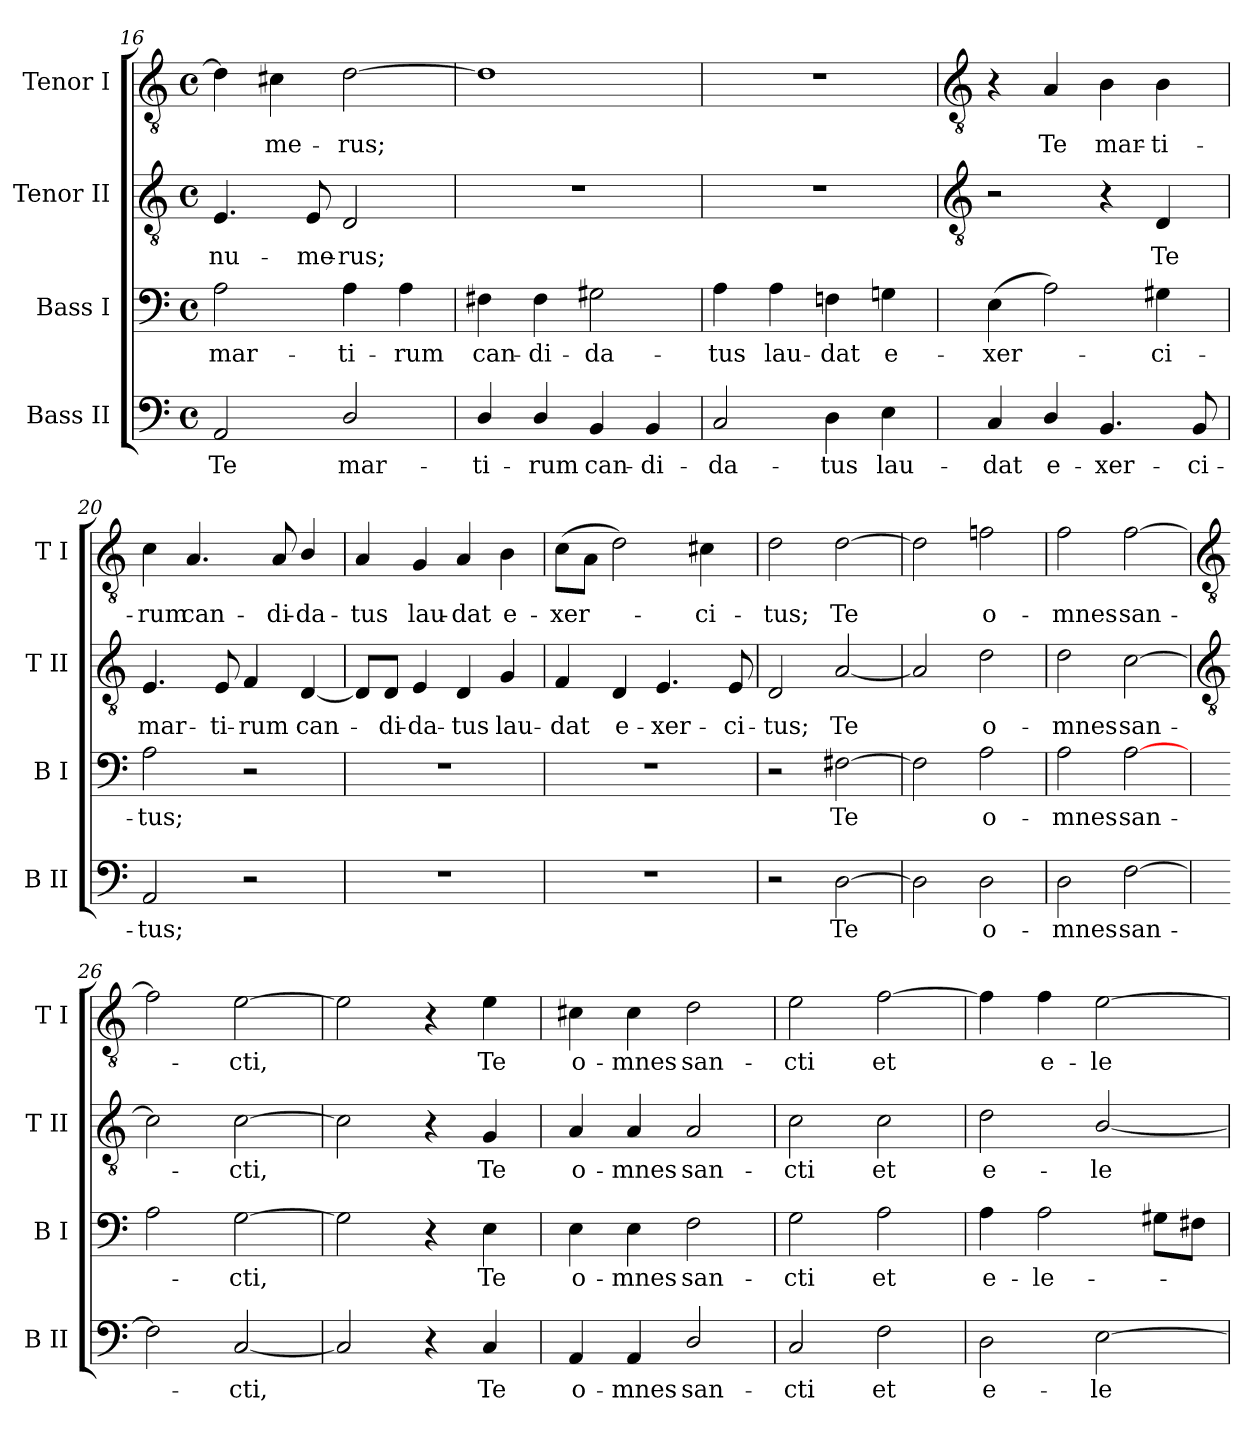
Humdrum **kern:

**kern	**text	**kern	**text	**kern	**text	**kern	**text
*part4	*part4	*part3	*part3	*part2	*part2	*part1	*part1
*staff4	*staff4	*staff3	*staff3	*staff2	*staff2	*staff1	*staff1
*I"Bass II	*	*I"Bass I	*	*I"Tenor II	*	*I"Tenor I	*
*I'B II	*	*I'B I	*	*I'T II	*	*I'T I	*
*clefF4	*	*clefF4	*	*clefGv2	*	*clefGv2	*
*k[]	*	*k[]	*	*k[]	*	*k[]	*
*C:	*	*C:	*	*C:	*	*C:	*
*M4/4	*	*M4/4	*	*M4/4	*	*M4/4	*
*met(c)	*	*met(c)	*	*met(c)	*	*met(c)	*
=16	=16	=16	=16	=16	=16	=16	=16
!	!LO:LY:b	!	!LO:LY:b	!	!LO:LY:b	!	!
2AA	Te	2A	mar-	4.E	nu-	4d]	.
!	!	!	!	!	!	!	!LO:LY:b
.	.	.	.	.	.	4c#X	me-
!	!	!	!	!	!LO:LY:b	!	!
.	.	.	.	8E	-me-	.	.
!	!LO:LY:b	!	!LO:LY:b	!	!LO:LY:b	!	!LO:LY:b
2D/	mar-	4A	-ti-	2D	-rus;	[2d	-rus;
!	!	!	!LO:LY:b	!	!	!	!
.	.	4A	-rum	.	.	.	.
=17	=17	=17	=17	=17	=17	=17	=17
!	!LO:LY:b	!	!LO:LY:b	!	!	!	!
4D/	-ti-	4F#X	can-	1r	.	1d]	.
!	!LO:LY:b	!	!LO:LY:b	!	!	!	!
4D/	-rum	4F#	-di-	.	.	.	.
!	!LO:LY:b	!	!LO:LY:b	!	!	!	!
4BB	can-	2G#X	-da-	.	.	.	.
!	!LO:LY:b	!	!	!	!	!	!
4BB	-di-	.	.	.	.	.	.
=18	=18	=18	=18	=18	=18	=18	=18
!	!LO:LY:b	!	!LO:LY:b	!	!	!	!
2C	-da-	4A	-tus	1r	.	1r	.
!	!	!	!LO:LY:b	!	!	!	!
.	.	4A	lau-	.	.	.	.
!	!LO:LY:b	!	!LO:LY:b	!	!	!	!
4D	-tus	4Fn	-dat	.	.	.	.
!	!LO:LY:b	!	!LO:LY:b	!	!	!	!
4E	lau-	4Gn	e-	.	.	.	.
!!LO:LB:g=z
=19	=19	=19	=19	=19	=19	=19	=19
*	*	*	*	*clefGv2	*	*clefGv2	*
!	!LO:LY:b	!	!LO:LY:b	!	!	!	!
4C	-dat	(>4E	-xer-	2r	.	4r	.
!	!LO:LY:b	!	!	!	!	!	!LO:LY:b
4D/	e-	2A)	.	.	.	4A	Te
!	!LO:LY:b	!	!	!	!	!	!LO:LY:b
4.BB	-xer-	.	.	4r	.	4B	mar-
!	!	!	!LO:LY:b	!	!LO:LY:b	!	!LO:LY:b
.	.	4G#X	ci-	4D	Te	4B	-ti-
!	!LO:LY:b	!	!	!	!	!	!
8BB	-ci-	.	.	.	.	.	.
=20	=20	=20	=20	=20	=20	=20	=20
!	!LO:LY:b	!	!LO:LY:b	!	!LO:LY:b	!	!LO:LY:b
2AA	-tus;	2A	-tus;	4.E	mar-	4c	-rum
!	!	!	!	!	!	!	!LO:LY:b
.	.	.	.	.	.	4.A	can-
!	!	!	!	!	!LO:LY:b	!	!
.	.	.	.	8E	-ti-	.	.
!	!	!	!	!	!LO:LY:b	!	!
2r	.	2r	.	4F	-rum	.	.
!	!	!	!	!	!	!	!LO:LY:b
.	.	.	.	.	.	8A	-di-
!	!	!	!	!	!LO:LY:b	!	!LO:LY:b
.	.	.	.	[4D	can-	4B/	-da-
=21	=21	=21	=21	=21	=21	=21	=21
!	!	!	!	!	!	!	!LO:LY:b
1r	.	1r	.	8D/L]	.	4A	-tus
!	!	!	!	!	!LO:LY:b	!	!
.	.	.	.	8D/J	di-	.	.
!	!	!	!	!	!LO:LY:b	!	!LO:LY:b
.	.	.	.	4E	-da-	4G	lau-
!	!	!	!	!	!LO:LY:b	!	!LO:LY:b
.	.	.	.	4D	-tus	4A	-dat
!	!	!	!	!	!LO:LY:b	!	!LO:LY:b
.	.	.	.	4G	lau-	4B	e-
=22	=22	=22	=22	=22	=22	=22	=22
!	!	!	!	!	!LO:LY:b	!	!LO:LY:b
1r	.	1r	.	4F	-dat	(>8cL	-xer-
.	.	.	.	.	.	8AJ	.
!	!	!	!	!	!LO:LY:b	!	!
.	.	.	.	4D	e-	2d)	.
!	!	!	!	!	!LO:LY:b	!	!
.	.	.	.	4.E	-xer-	.	.
!	!	!	!	!	!	!	!LO:LY:b
.	.	.	.	.	.	4c#X	ci-
!	!	!	!	!	!LO:LY:b	!	!
.	.	.	.	8E	-ci-	.	.
=23	=23	=23	=23	=23	=23	=23	=23
!	!	!	!	!	!LO:LY:b	!	!LO:LY:b
2r	.	2r	.	2D	-tus;	2d	-tus;
!	!LO:LY:b	!	!LO:LY:b	!	!LO:LY:b	!	!LO:LY:b
[2D	Te	[2F#X	Te	[2A	Te	[2d	Te
=24	=24	=24	=24	=24	=24	=24	=24
2D]	.	2F#]	.	2A]	.	2d]	.
!	!LO:LY:b	!	!LO:LY:b	!	!LO:LY:b	!	!LO:LY:b
2D	o-	2A	o-	2d	o-	2fn	o-
=25	=25	=25	=25	=25	=25	=25	=25
!	!LO:LY:b	!	!LO:LY:b	!	!LO:LY:b	!	!LO:LY:b
2D	-mnes	2A	-mnes	2d	-mnes	2f	-mnes
!	!LO:LY:b	!	!LO:LY:b	!	!LO:LY:b	!	!LO:LY:b
[2F	san-	[2A	san-	[2c	san-	[2f	san-
!!LO:LB:g=z
=26	=26	=26	=26	=26	=26	=26	=26
*	*	*	*	*clefGv2	*	*clefGv2	*
2F]	.	2A	.	2c]	.	2f]	.
!	!LO:LY:b	!	!LO:LY:b	!	!LO:LY:b	!	!LO:LY:b
[2C	cti,	[2G	cti,	[2c	cti,	[2e	cti,
=27	=27	=27	=27	=27	=27	=27	=27
2C]	.	2G]	.	2c]	.	2e]	.
4r	.	4r	.	4r	.	4r	.
!	!LO:LY:b	!	!LO:LY:b	!	!LO:LY:b	!	!LO:LY:b
4C	Te	4E	Te	4G	Te	4e	Te
=28	=28	=28	=28	=28	=28	=28	=28
!	!LO:LY:b	!	!LO:LY:b	!	!LO:LY:b	!	!LO:LY:b
4AA	o-	4E	o-	4A	o-	4c#X	o-
!	!LO:LY:b	!	!LO:LY:b	!	!LO:LY:b	!	!LO:LY:b
4AA	-mnes	4E	-mnes	4A	-mnes	4c#	-mnes
!	!LO:LY:b	!	!LO:LY:b	!	!LO:LY:b	!	!LO:LY:b
2D/	san-	2F	san-	2A	san-	2d	san-
=29	=29	=29	=29	=29	=29	=29	=29
!	!LO:LY:b	!	!LO:LY:b	!	!LO:LY:b	!	!LO:LY:b
2C	-cti	2G	-cti	2c	-cti	2e	-cti
!	!LO:LY:b	!	!LO:LY:b	!	!LO:LY:b	!	!LO:LY:b
2F	et	2A	et	2c	et	[2f	et
=30	=30	=30	=30	=30	=30	=30	=30
!	!LO:LY:b	!	!LO:LY:b	!	!LO:LY:b	!	!
2D	e-	4A	e-	2d	e-	4f]	.
!	!	!	!LO:LY:b	!	!	!	!LO:LY:b
.	.	2A	-le-	.	.	4f	e-
!	!LO:LY:b	!	!	!	!LO:LY:b	!	!LO:LY:b
[2E	-le-	.	.	[2B/	-le-	[2e	-le-
.	.	8G#XL	.	.	.	.	.
.	.	8F#XJ	.	.	.	.	.
=	=	=	=	=	=	=	=
*-	*-	*-	*-	*-	*-	*-	*-
